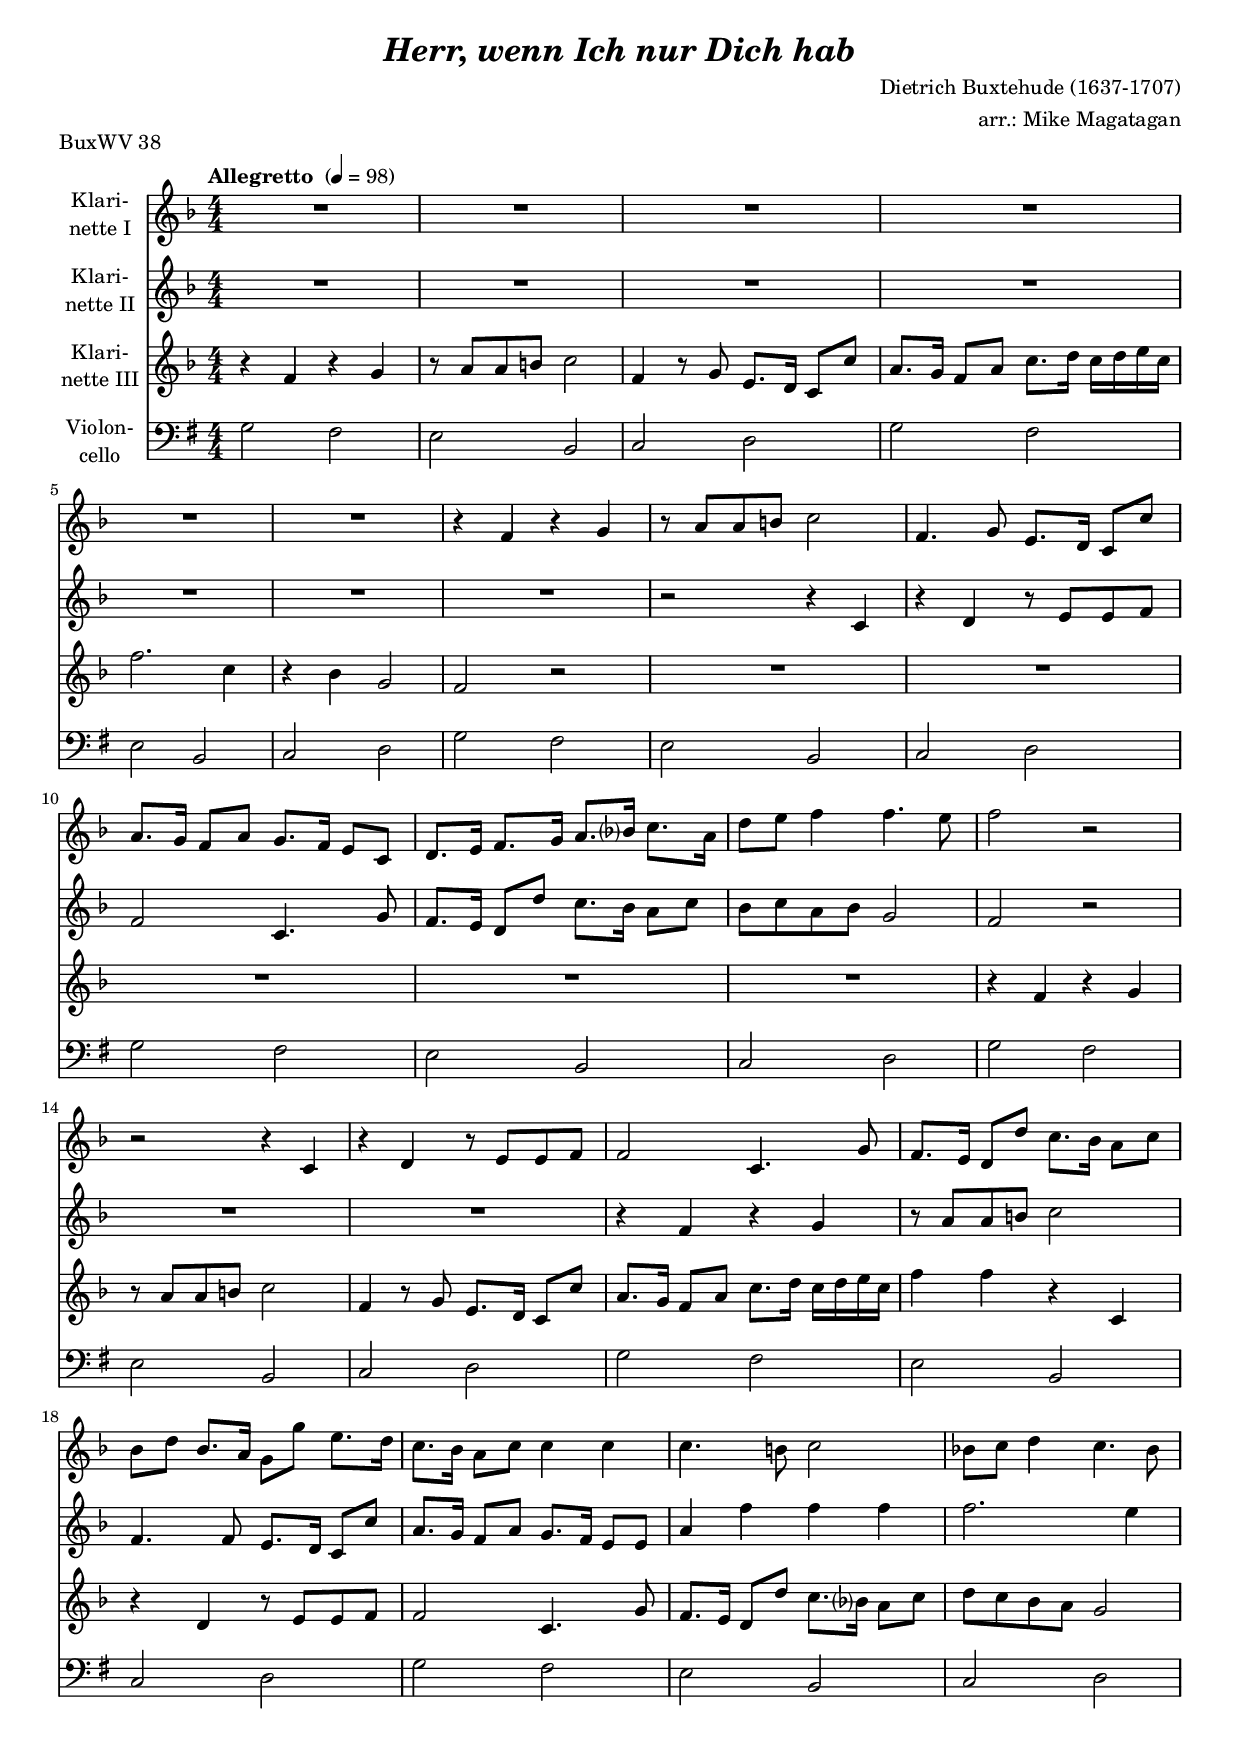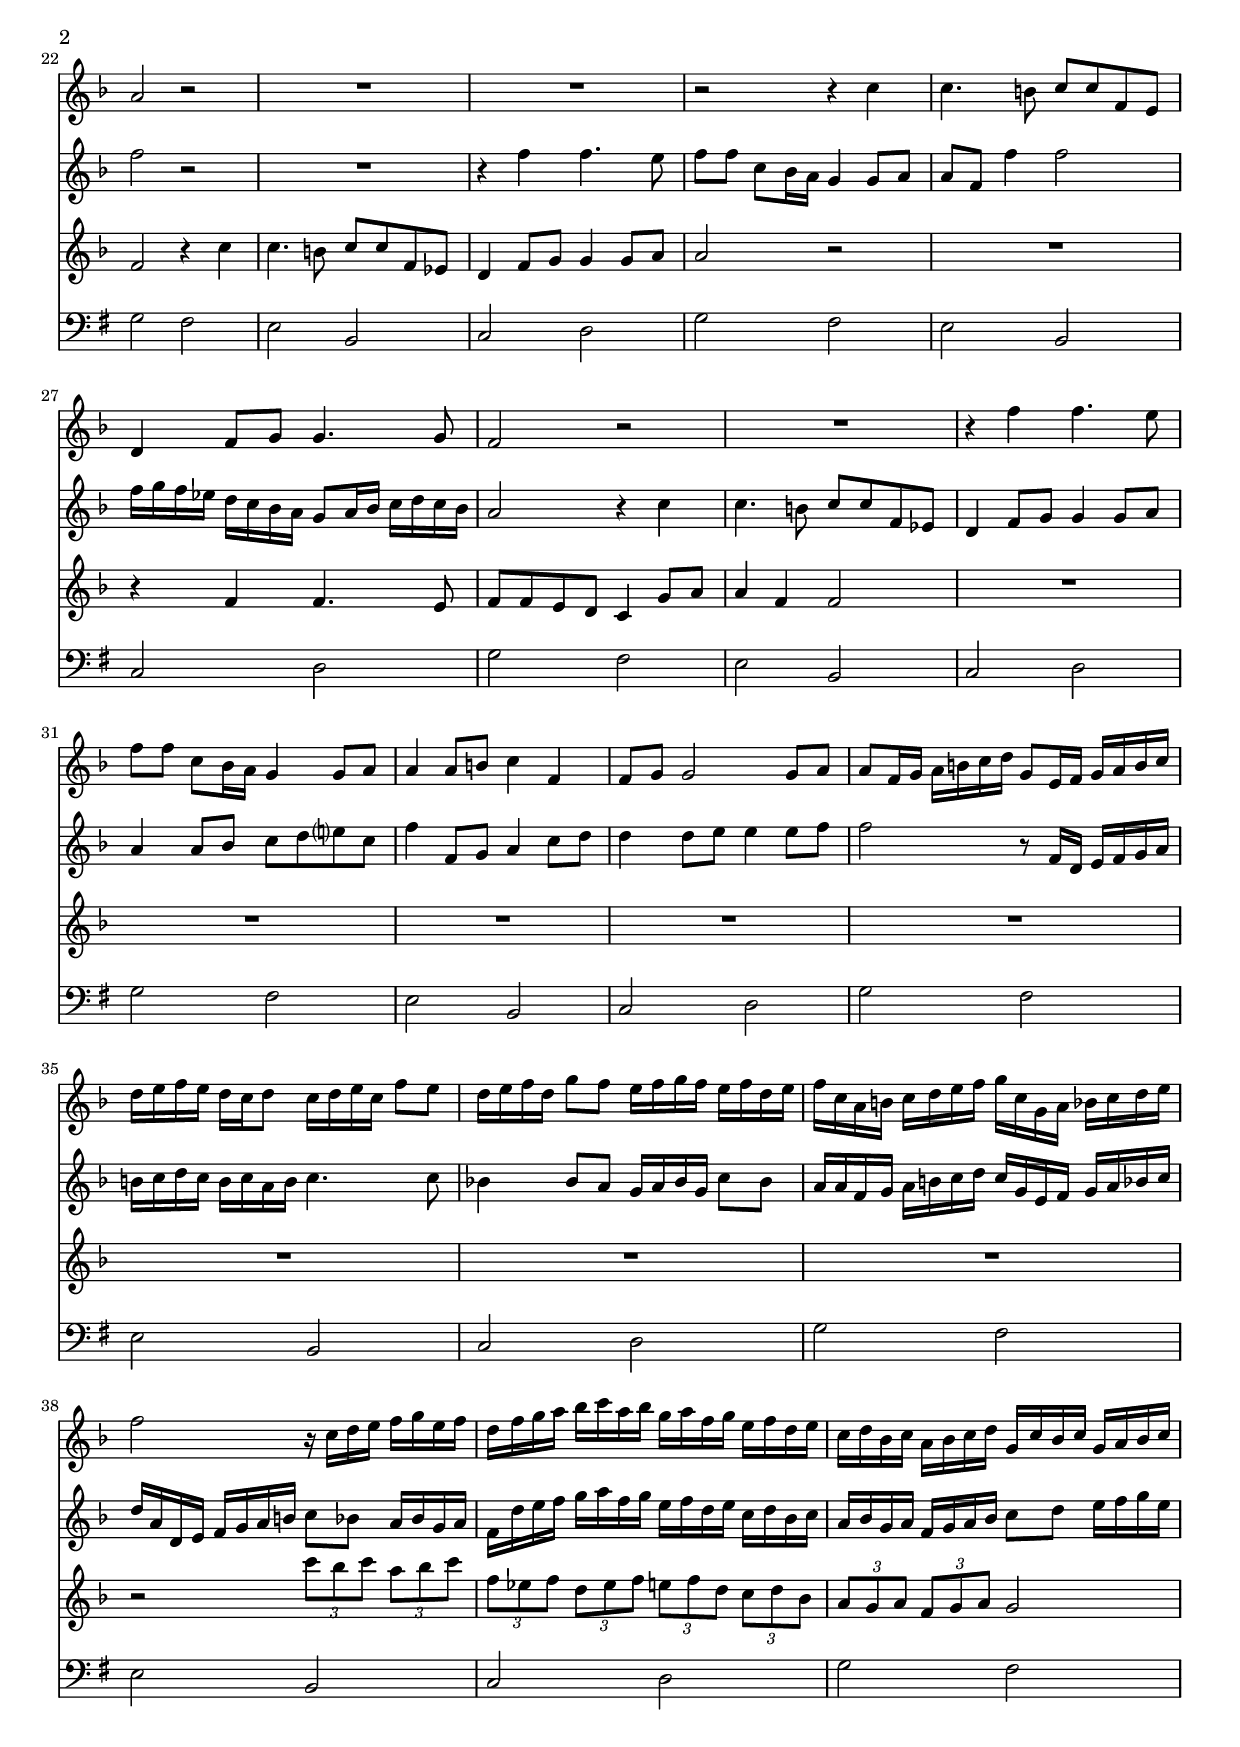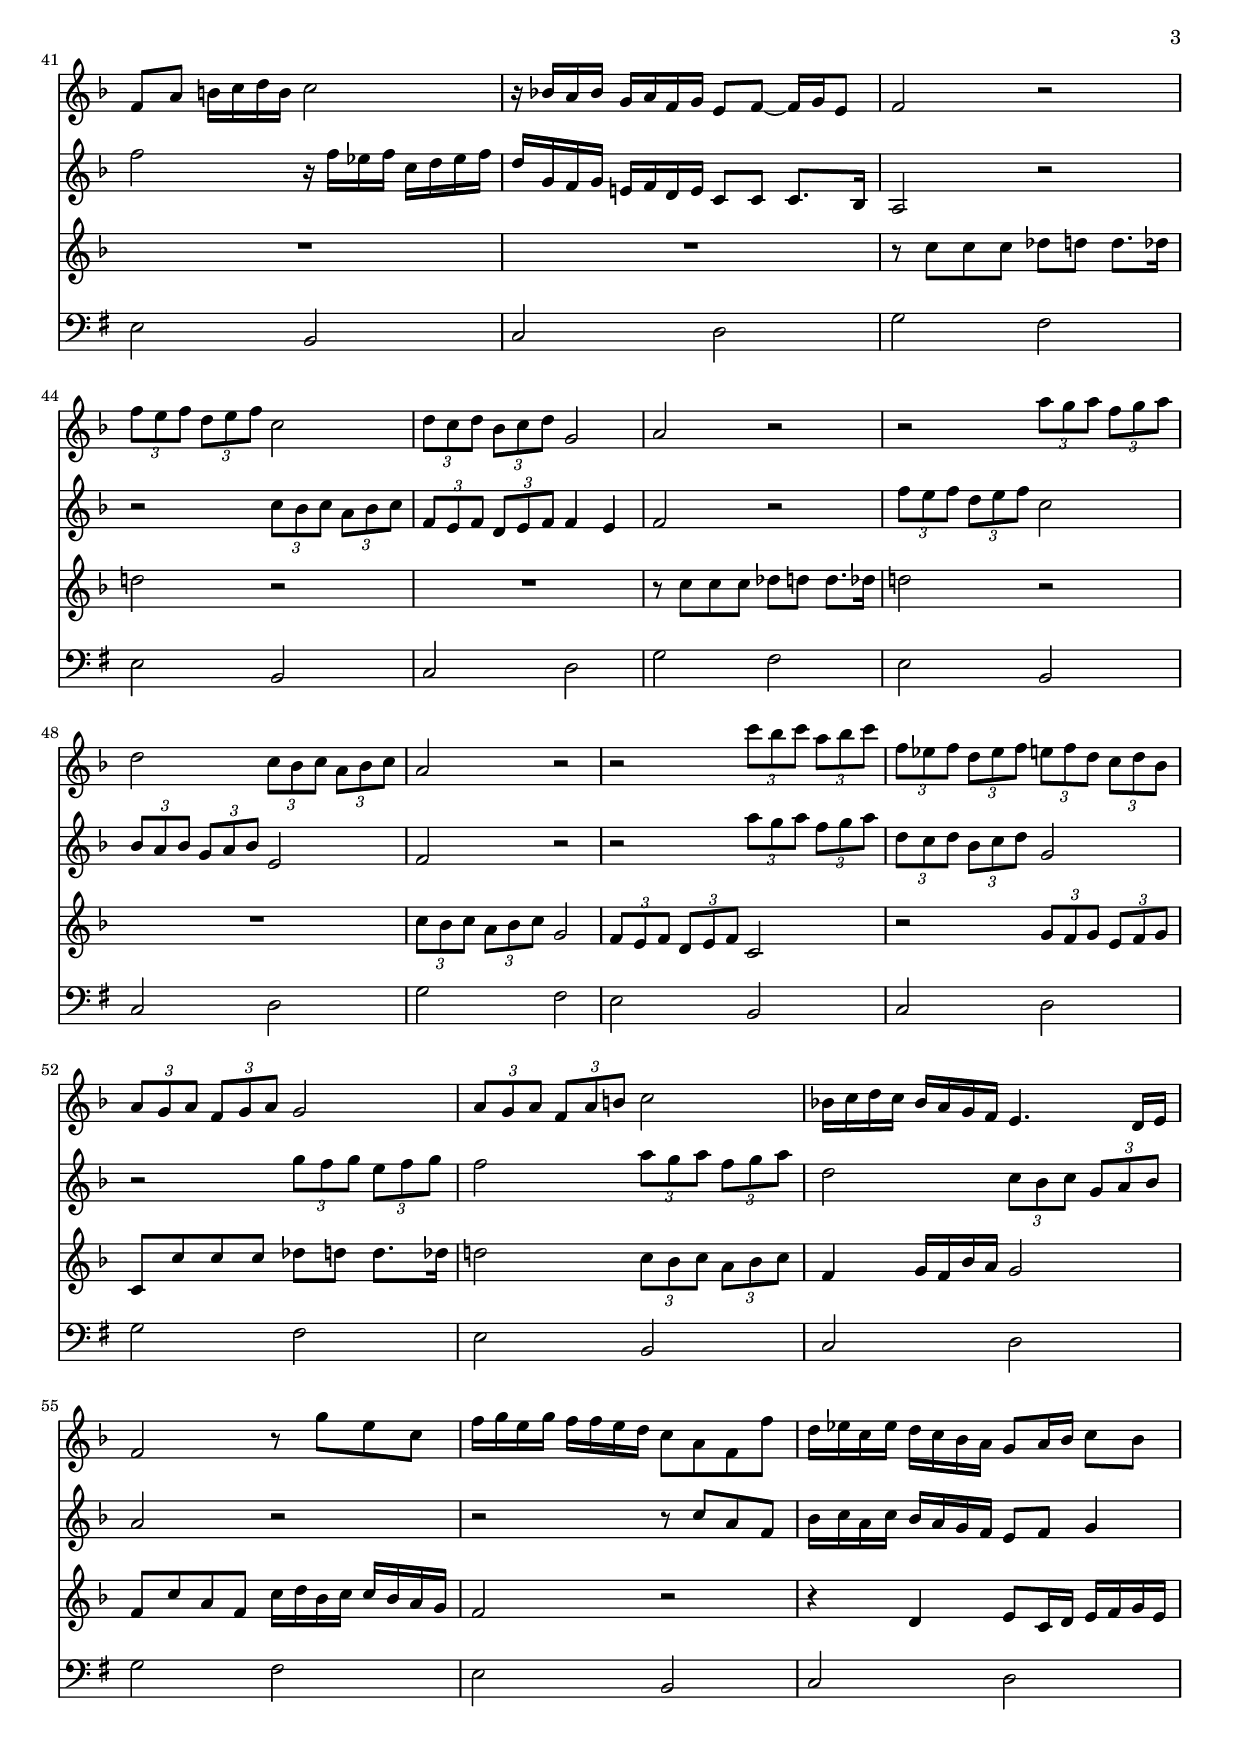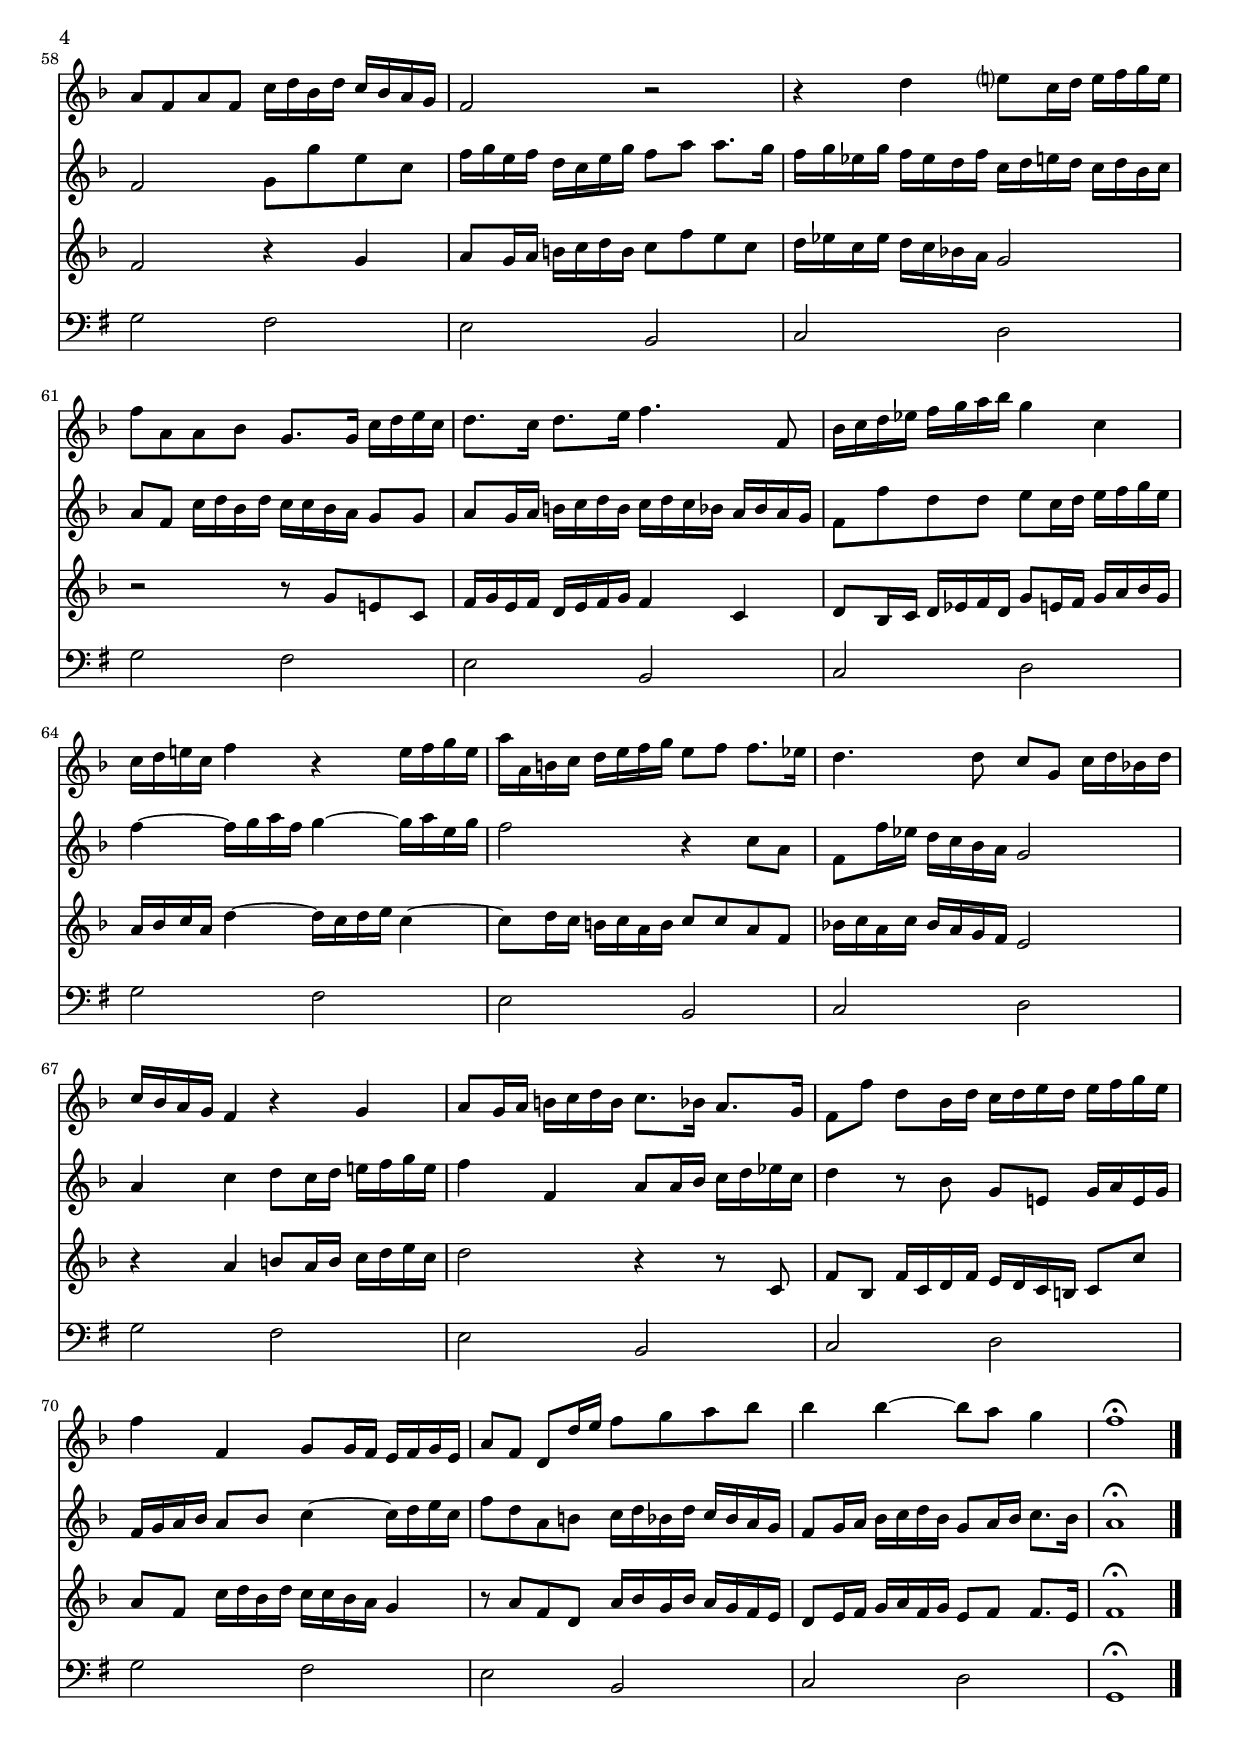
\version "2.18.2"
\include "deutsch.ly"

#(set-global-staff-size 17.75)

\header {
  title     = \markup \bold \italic "Herr, wenn Ich nur Dich hab"
  composer  = "Dietrich Buxtehude (1637-1707)"
  arranger  = "arr.: Mike Magatagan"
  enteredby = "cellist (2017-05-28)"
  piece     = "BuxWV 38"
}

voiceconsts = {
  \key g \major
  \time 4/4
  \clef "treble"
  \numericTimeSignature
%  \compressFullBarRests
  \tempo "Allegretto " 4=98
}

mifl= "oboe"
mist = "string ensemble 1"
miba = "cello"
%miba = "bassoon"
mikl = "clarinet"

rit = \mark \markup \box "rit."

va = \relative c'' {
  \voiceconsts

  R1*6
  r4 g r a
  r8 h h cis d2
  g,4. a8 fis8. e16 d8 d'
  h8. a16 g8 h a8. g16 fis8 d
  
  e8. fis16 g8. a16 h8. c?16 d8. h16
  e8 fis g4 g4. fis8
  g2 r
  r r4 d,
  r e r8 fis fis g
  g2 d4. a'8
  g8. fis16 e8 e' d8. c16 h8 d
  
  c e c8. h16 a8 a' fis8. e16
  d8. c16 h8 d d4 d
  d4. cis8 d2
  c!8 d e4 d4. c8
  h2 r
  R1*2
  r2 r4 d

  d4. cis8 d d g, fis
  e4 g8 a a4. a8
  g2 r
  R1
  r4 g' g4. fis8
  g g d c16 h a4 a8 h
  h4 h8 cis d4 g,

  g8 a a2 a8 h
  h g16 a h cis d e a,8 fis16 g a h cis d
  e fis g fis e d e8 d16 e fis d g8 fis

  e16 fis g e a8 g fis16 g a g fis g e fis
  g d h cis d e fis g a d, a h c! d e fis
  g2 r16 d e fis g a fis g

  e g a h c d h c a h g a fis g e fis
  d e c d h c d e a, d c d a h c d
  g,8 h cis16 d e cis d2

  r16 c! h c a h g a fis8 g~ g16 a fis8
  g2 r
  \tuplet 3/2 4 { g'8 fis g e fis g } d2
  \tuplet 3/2 4 { e8 d e c d e } a,2
  h r
  r \tuplet 3/2 4 { h'8 a h g a h }

  e,2 \tuplet 3/2 4 { d8 c d h c d }
  h2 r
  r \tuplet 3/2 4 { d'8 c d h c d
		    g, f g e f g fis g e d e c
		    h a h g a h
		  } a2
  
  \tuplet 3/2 4 { h8 a h g h cis } d2
  c!16 d e d c h a g fis4. e16 fis
  g2 r8 a' fis d
  g16 a fis a g g fis e d8 h g g'

  e16 f d f e d c h a8 h16 c d8 c
  h g h g d'16 e c e d c h a
  g2 r
  r4 e' fis?8 d16 e fis g a fis

  g8 h, h c a8. a16 d e fis d
  e8. d16 e8. fis16 g4. g,8
  c16 d e f g a h c a4 d,
  d16 e fis! d g4 r fis16 g a fis

  h h, cis d e fis g a fis8 g g8. f16
  e4. e8 d a d16 e c! e
  d c h a g4 r a
  h8 a16 h cis d e cis d8. c16 h8. a16

  g8 g' e c16 e d e fis e fis g a fis
  g4 g, a8 a16 g fis g a fis
  h8 g e e'16 fis g8 a h c
  c4 c~ c8 h a4
  g1\fermata \bar "|."
}

vb = \relative c' {
  \voiceconsts

  R1*7
  r2 r4 d
  r e r8 fis fis g
  g2 d4. a'8
  g8. fis16 e8 e' d8. c16 h8 d
  c d h c a2
  g r
  
  R1*2
  r4 g r a
  r8 h h cis d2
  g,4. g8 fis8. e16 d8 d'
  h8. a16 g8 h a8. g16 fis8 fis
  h4 g' g g
  g2. fis4
  g2 r

  R1
  r4 g g4. fis8
  g g d c16 h a4 a8 h
  h g g'4 g2
  g16 a g f e d c h a8 h16 c d e d c
  h2 r4 d

  d4. cis8 d d g, f
  e4 g8 a a4 a8 h
  h4 h8 c d e fis? d
  g4 g,8 a h4 d8 e
  e4 e8 fis fis4 fis8 g
  g2 r8 g,16 e fis g a h

  cis d e d cis d h cis d4. d8
  c!4 c8 h a16 h c a d8 c
  h16 h g a h cis d e d a fis g a h c d

  e h e, fis g a h cis d8 c h16 c a h
  g e' fis g a h g a fis g e fis d e c d

  h c a h g a h c d8 e fis16 g a fis
  g2 r16 g f g d e f g
  e a, g a fis! g e fis d8 d d8. c16
  h2 r

  r \tuplet 3/2 4 { d'8 c d h c d
		    g, fis g e fis g } g4 fis
  g2 r
  \tuplet 3/2 4 { g'8 fis g e fis g } d2
  \tuplet 3/2 4 { c8 h c a h c } fis,2
  g r

  r \tuplet 3/2 4 { h'8 a h g a h
		    e, d e c d e } a,2
  r \tuplet 3/2 4 { a'8 g a fis g a }
  g2 \tuplet 3/2 4 { h8 a h g a h }
  e,2 \tuplet 3/2 4 { d8 c d a h c }
  h2 r

  r r8 d h g
  c16 d h d c h a g fis8 g a4
  g2 a8 a' fis d
  g16 a fis g e d fis a g8 h h8. a16

  g a f a g f e g d e fis e d e c d
  h8 g d'16 e c e d d c h a8 a

  h a16 h cis d e cis d e d c h c h a
  g8 g' e e fis d16 e fis g a fis
  g4~ g16 a h g a4~ a16 h fis a
  g2 r4 d8 h

  g g'16 f e d c h a2
  h4 d e8 d16 e fis! g a fis
  g4 g, h8 h16 c d e f d
  e4 r8 c a fis! a16 h fis a

  g a h c h8 c d4~ d16 e fis d
  g8 e h cis d16 e c e d c h a
  g8 a16 h c d e c a8 h16 c d8. c16
  h1\fermata \bar "|."
}

vc = \relative c'' {
  \voiceconsts

  r4 g r a
  r8 h h cis d2
  g,4 r8 a fis8. e16 d8 d'
  h8. a16 g8 h d8. e16 d e fis d
  g2. d4
  r c a2
  g r
  
  R1*5
  r4 g r a
  r8 h h cis d2
  g,4 r8 a fis8. e16 d8 d'
  h8. a16 g8 h d8. e16 d e fis d
  g4 g r d,
  
  r e r8 fis fis g
  g2 d4. a'8
  g8. fis16 e8 e' d8. c?16 h8 d
  e d c h a2
  g r4 d'
  d4. cis8 d d g, f

  e4 g8 a a4 a8 h
  h2 r
  R1
  r4 g g4. fis8
  g g fis e d4 a'8 h
  h4 g g2
  R1*8
  r2 \tuplet 3/2 4 { d''8 c d h c d
		     g, f g e f g fis g e d e c
		     h a h g a h } a2
  R1*2
  r8 d d d es e e8. es16
  e!2 r
  R1

  r8 d d d es e e8. es16
  e!2 r
  R1
  \tuplet 3/2 4 { d8 c d h c d } a2
  \tuplet 3/2 4 { g8 fis g e fis g } d2
  r \tuplet 3/2 4 { a'8 g a fis g a }

  d, d' d d es e e8. es16
  e!2 \tuplet 3/2 4 { d8 c d h c d }
  g,4 a16 g c h a2
  g8 d' h g
  d'16 e c d d c h a
  g2 r

  r4 e fis8 d16 e fis g a fis
  g2 r4 a
  h8 a16 h cis d e cis d8 g fis d
  e16 f d f e d c! h a2
  r r8 a fis! d

  g16 a fis g e fis g a g4 d
  e8 c16 d e f g e a8 fis16 g a h c a
  h c d h e4~ e16 d e fis d4~

  d8 e16 d cis d h cis d8 d h g
  c!16 d h d c h a g fis2
  r4 h cis8 h16 cis d e fis d
  e2 r4 r8 d,

  g c, g'16 d e g fis e d cis d8 d'
  h g d'16 e c e d d c h a4
  r8 h g e h'16 c a c h a g fis

  e8 fis16 g a h g a fis8 g g8. fis16
  g1\fermata \bar "|."
}

vd = \relative c' {
  \voiceconsts
  \clef "bass"

  \repeat unfold 24 {
    g2 fis
    e h
    c d
  }
  g,1\fermata \bar "|."
}


music = <<
      \new Staff {
        \set Staff.midiInstrument = \mikl
        \set Staff.instrumentName = \markup \center-column { "Klari-" "nette I" }
        \transpose g f { \va }
      }

      \new Staff {
        \set Staff.midiInstrument = \mikl
        \set Staff.instrumentName = \markup \center-column { "Klari-" "nette II" }
        \transpose g f { \vb }
      }
      
      \new Staff {
        \set Staff.midiInstrument = \mikl
        \set Staff.instrumentName = \markup \center-column { "Klari-" "nette III" }
        \transpose g f { \vc }
      }

      \new Staff {
        \set Staff.midiInstrument = \miba
        \set Staff.instrumentName = \markup \center-column { "Violon-" "cello" }
        \transpose g g { \vd }
      }
>>

\book {
  \score {
   \music
    \layout {}
  }

  \score {
    \unfoldRepeats \music

    \midi {
      \context {
        \Score
      }
    }
  }
}
